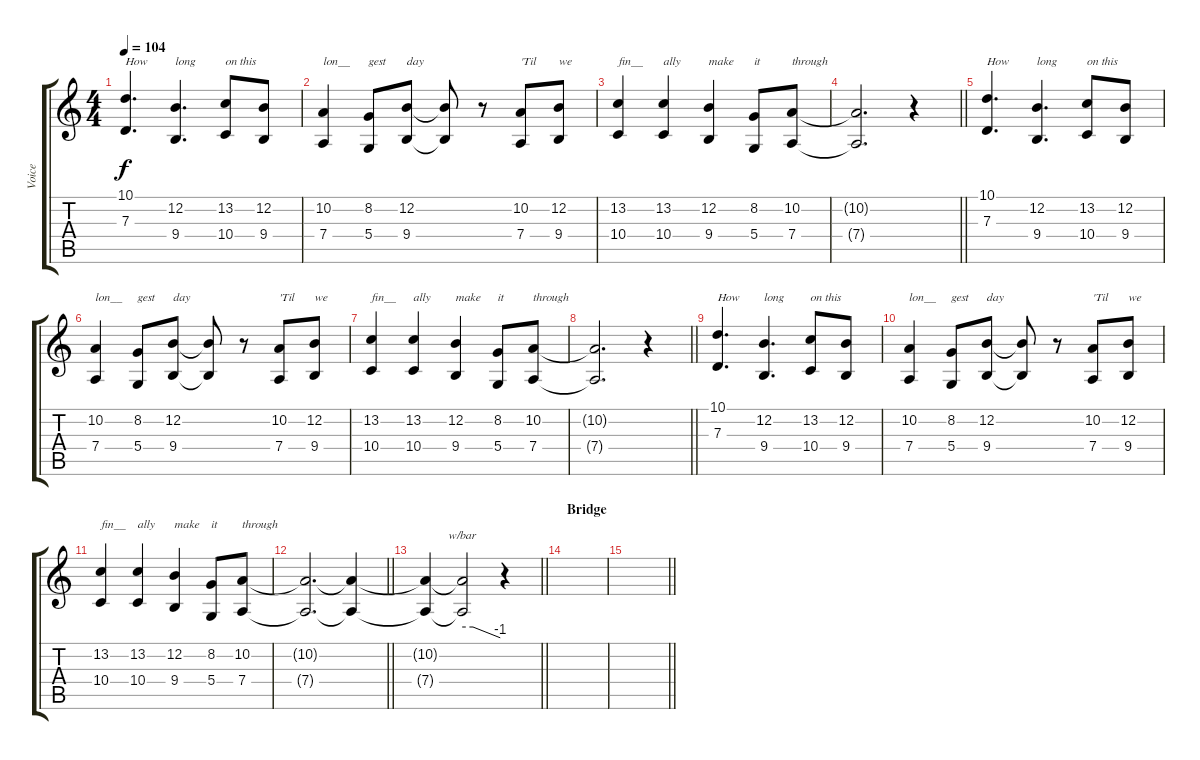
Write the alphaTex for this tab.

\track ("Voice" "Voice") {instrument lead6voice}
\staff {score tabs}
\tuning (E4 B3 G3 D3 A2 E2) {hide}
\ts (4 4)
\tempo 104
\clef g2
\ks c
(10.1 7.3).4{d txt "How" dy f} (12.2 9.4).4{d txt "long"} (13.2 10.4).8{txt "on this"} (12.2 9.4).8 |
(10.2 7.4).4{txt "lon__"} (8.2 5.4).8{txt "gest"} (12.2 9.4).8{txt "day"} (12.2{t} 9.4{t}).8 r.8 (10.2 7.4).8{txt "'Til"} (12.2 9.4).8{txt "we"} |
(13.2 10.4).4{txt "fin__"} (13.2 10.4).4{txt "ally"} (12.2 9.4).4{txt "make"} (8.2 5.4).8{txt "it"} (10.2 7.4).8{txt "through"} |
\barLineRight lightlight
(10.2{t} 7.4{t}).2{d} r.4 |
(10.1 7.3).4{d txt "How"} (12.2 9.4).4{d txt "long"} (13.2 10.4).8{txt "on this"} (12.2 9.4).8 |
(10.2 7.4).4{txt "lon__"} (8.2 5.4).8{txt "gest"} (12.2 9.4).8{txt "day"} (12.2{t} 9.4{t}).8 r.8 (10.2 7.4).8{txt "'Til"} (12.2 9.4).8{txt "we"} |
(13.2 10.4).4{txt "fin__"} (13.2 10.4).4{txt "ally"} (12.2 9.4).4{txt "make"} (8.2 5.4).8{txt "it"} (10.2 7.4).8{txt "through"} |
\barLineRight lightlight
(10.2{t} 7.4{t}).2{d} r.4 |
(10.1 7.3).4{d txt "How"} (12.2 9.4).4{d txt "long"} (13.2 10.4).8{txt "on this"} (12.2 9.4).8 |
(10.2 7.4).4{txt "lon__"} (8.2 5.4).8{txt "gest"} (12.2 9.4).8{txt "day"} (12.2{t} 9.4{t}).8 r.8 (10.2 7.4).8{txt "'Til"} (12.2 9.4).8{txt "we"} |
(13.2 10.4).4{txt "fin__"} (13.2 10.4).4{txt "ally"} (12.2 9.4).4{txt "make"} (8.2 5.4).8{txt "it"} (10.2 7.4).8{txt "through"} |
\barLineRight lightlight
(10.2{t} 7.4{t}).2{d} (10.2{t} 7.4{t}).4 |
\barLineRight lightlight
(10.2{t} 7.4{t}).4 (10.2{t} 7.4{t}).2{tbe (custom default 0 0 17 0 60 -4)} r.4 |
\section ("" "Bridge")
|
\barLineRight lightlight
